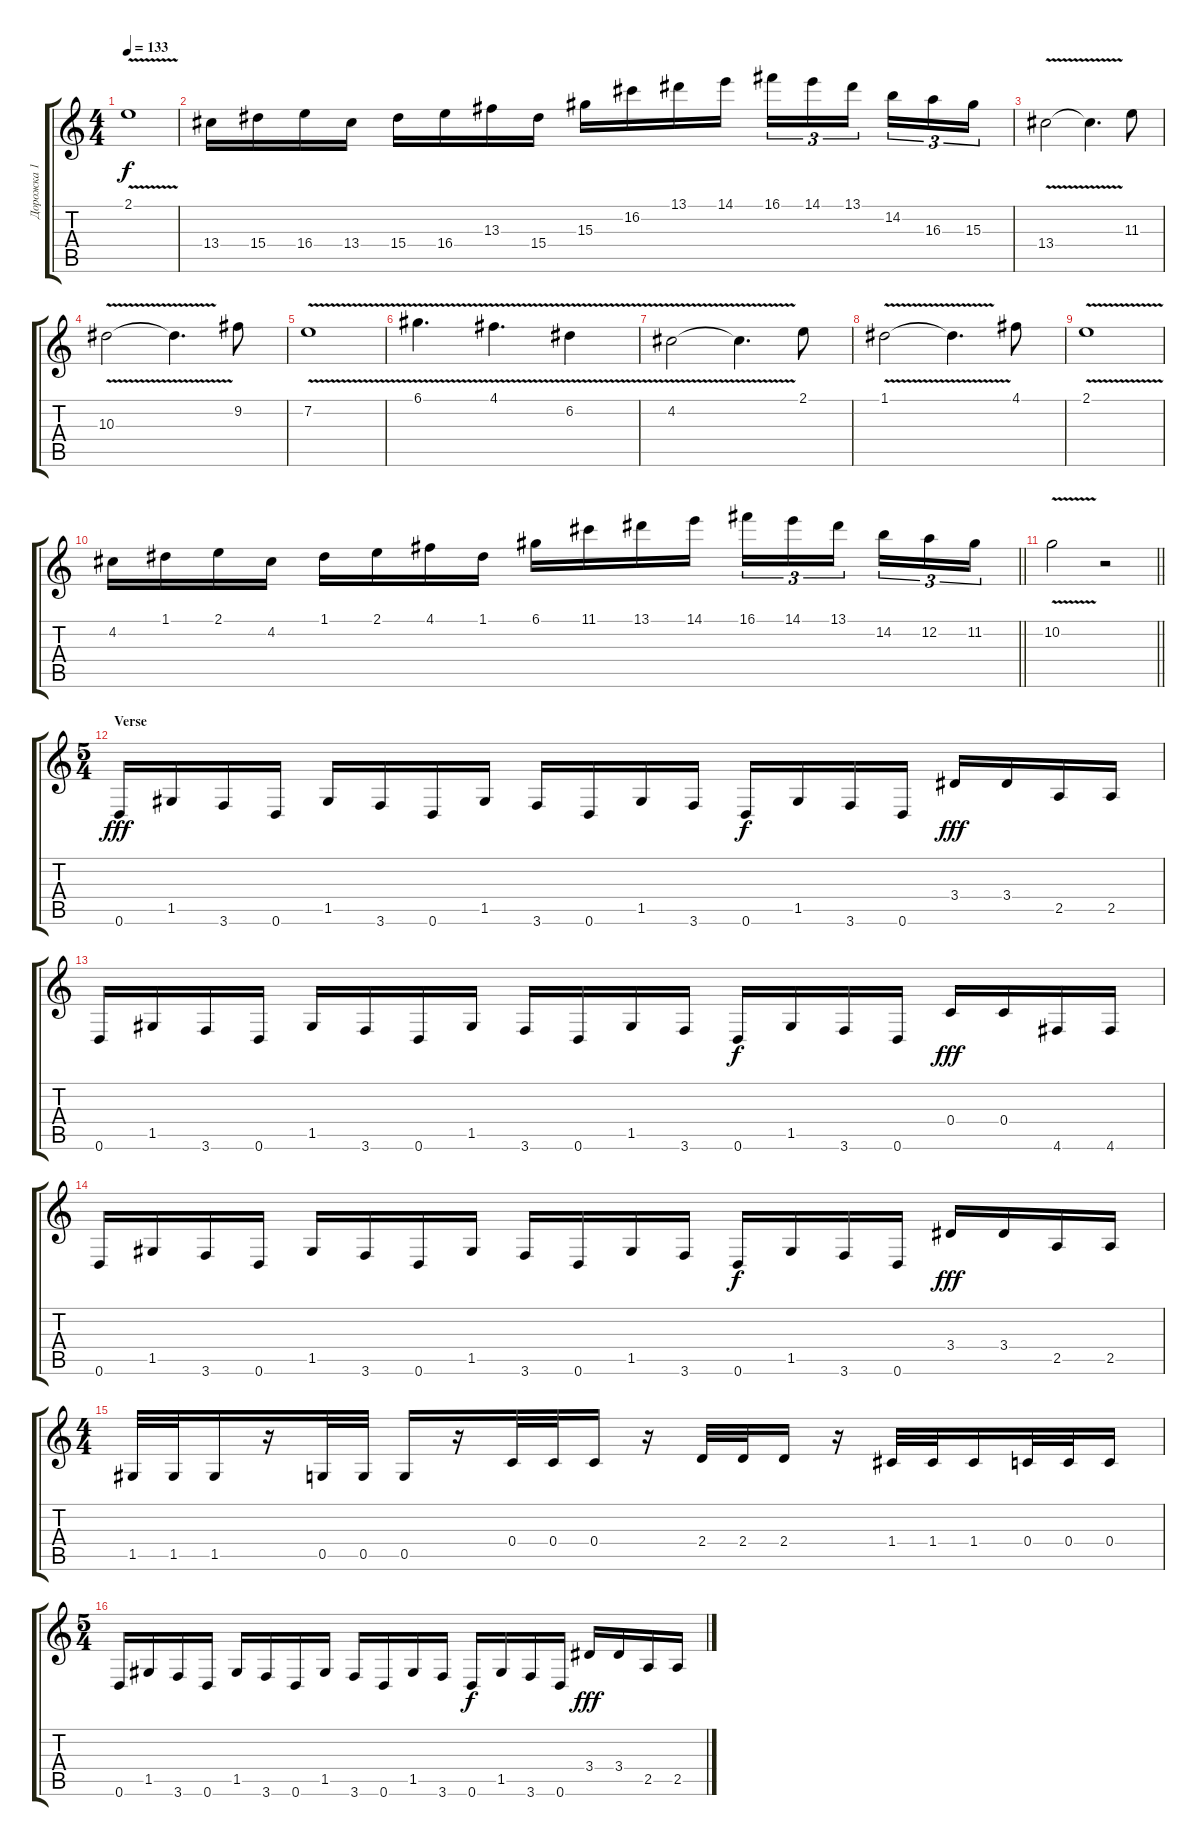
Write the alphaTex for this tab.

\track ("Дорожка 1" "Дорожка 1") {instrument distortionguitar}
\staff {score tabs}
\tuning (D4 A3 F3 C3 G2 D2) {hide}
\ts (4 4)
\tempo 133
\clef g2
\ks c
2.1{v}.1{dy f} |
13.4.16 15.4.16 16.4.16 13.4.16 15.4.16 16.4.16 13.3.16 15.4.16 15.3.16 16.2.16 13.1.16 14.1.16 16.1.16{tu (3 2)} 14.1.16{tu (3 2)} 13.1.16{tu (3 2) beam splitsecondary} 14.2.16{tu (3 2)} 16.3.16{tu (3 2)} 15.3.16{tu (3 2)} |
13.4{v}.2 13.4{t}.4{d} 11.3.8 |
10.3{v}.2 10.3{t}.4{d} 9.2.8 |
7.2{v}.1 |
6.1{v}.4{d} 4.1{v}.4{d} 6.2{v}.4 |
4.2{v}.2 4.2{t}.4{d} 2.1.8 |
1.1{v}.2 1.1{t}.4{d} 4.1.8 |
2.1{v}.1 |
\barLineRight lightlight
4.2.16 1.1.16 2.1.16 4.2.16 1.1.16 2.1.16 4.1.16 1.1.16 6.1.16 11.1.16 13.1.16 14.1.16 16.1.16{tu (3 2)} 14.1.16{tu (3 2)} 13.1.16{tu (3 2) beam splitsecondary} 14.2.16{tu (3 2)} 12.2.16{tu (3 2)} 11.2.16{tu (3 2)} |
\barLineRight lightlight
10.2{v}.2 r.2 |
\ts (5 4)
\section ("" "Verse")
0.6.16{dy fff} 1.5.16 3.6.16 0.6.16 1.5.16 3.6.16 0.6.16 1.5.16 3.6.16 0.6.16 1.5.16 3.6.16 0.6.16{dy f} 1.5.16 3.6.16 0.6.16 3.4.16{dy fff} 3.4.16 2.5.16 2.5.16 |
0.6.16 1.5.16 3.6.16 0.6.16 1.5.16 3.6.16 0.6.16 1.5.16 3.6.16 0.6.16 1.5.16 3.6.16 0.6.16{dy f} 1.5.16 3.6.16 0.6.16 0.4.16{dy fff} 0.4.16 4.6.16 4.6.16 |
0.6.16 1.5.16 3.6.16 0.6.16 1.5.16 3.6.16 0.6.16 1.5.16 3.6.16 0.6.16 1.5.16 3.6.16 0.6.16{dy f} 1.5.16 3.6.16 0.6.16 3.4.16{dy fff} 3.4.16 2.5.16 2.5.16 |
\ts (4 4)
1.5.32 1.5.32 1.5.16 r.16 0.5.32 0.5.32 0.5.16 r.16 0.4.32 0.4.32 0.4.16 r.16 2.4.32 2.4.32 2.4.16 r.16 1.4.32 1.4.32 1.4.16 0.4.32 0.4.32 0.4.16 |
\ts (5 4)
0.6.16 1.5.16 3.6.16 0.6.16 1.5.16 3.6.16 0.6.16 1.5.16 3.6.16 0.6.16 1.5.16 3.6.16 0.6.16{dy f} 1.5.16 3.6.16 0.6.16 3.4.16{dy fff} 3.4.16 2.5.16 2.5.16
